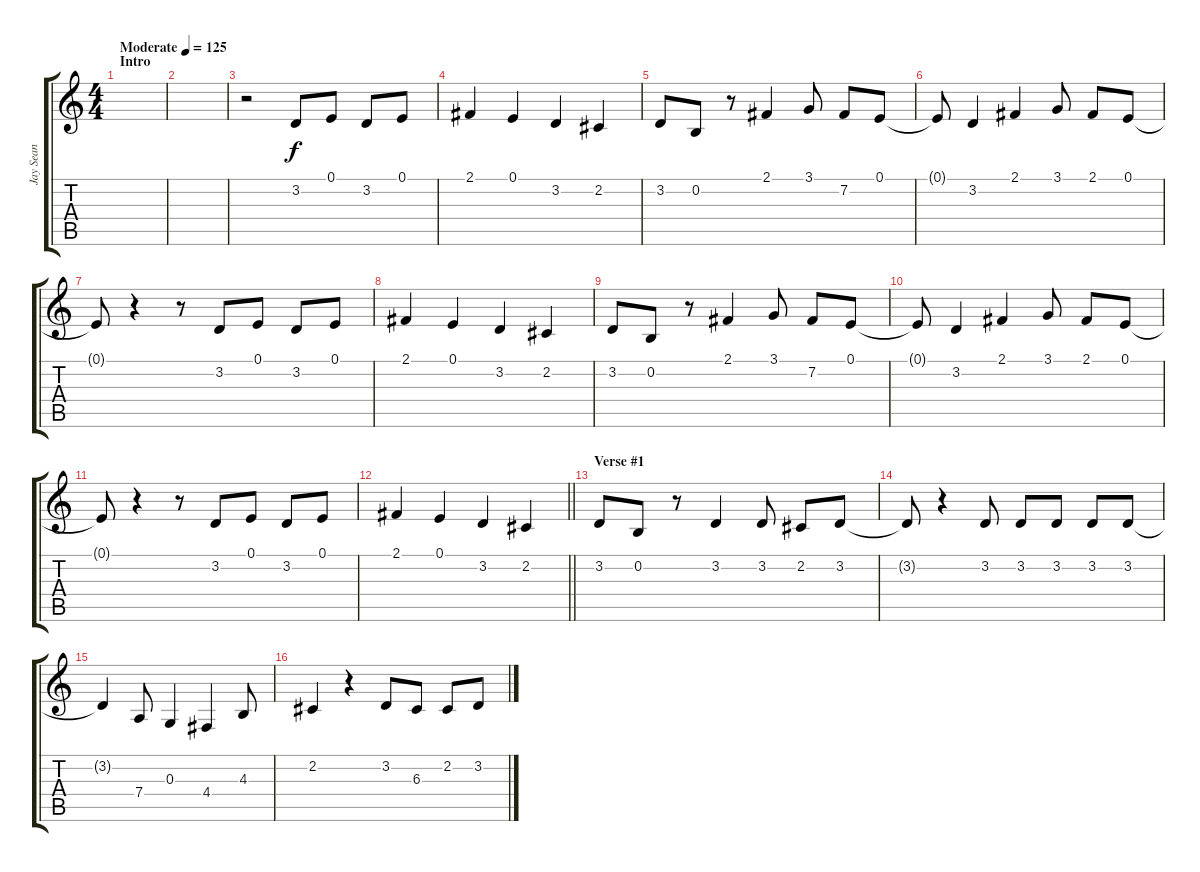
\track ("Jay Sean" "Jay Sean") {instrument electricgrandpiano}
\staff {score tabs}
\tuning (E4 B3 G3 D3 A2 E2) {hide}
\ts (4 4)
\section ("" "Intro")
\tempo (125 "Moderate")
\clef g2
\ks c
|
|
r.2 3.2.8 0.1.8 3.2.8 0.1.8 |
2.1.4 0.1.4 3.2.4 2.2.4 |
3.2.8 0.2.8 r.8 2.1.4 3.1.8 7.2.8 0.1.8 |
0.1{t}.8 3.2.4 2.1.4 3.1.8 2.1.8 0.1.8 |
0.1{t}.8 r.4 r.8 3.2.8 0.1.8 3.2.8 0.1.8 |
2.1.4 0.1.4 3.2.4 2.2.4 |
3.2.8 0.2.8 r.8 2.1.4 3.1.8 7.2.8 0.1.8 |
0.1{t}.8 3.2.4 2.1.4 3.1.8 2.1.8 0.1.8 |
0.1{t}.8 r.4 r.8 3.2.8 0.1.8 3.2.8 0.1.8 |
\barLineRight lightlight
2.1.4 0.1.4 3.2.4 2.2.4 |
\section ("" "Verse #1")
3.2.8 0.2.8 r.8 3.2.4 3.2.8 2.2.8 3.2.8 |
3.2{t}.8 r.4 3.2.8 3.2.8 3.2.8 3.2.8 3.2.8 |
3.2{t}.4 7.4.8 0.3.4 4.4.4 4.3.8 |
2.2.4 r.4 3.2.8 6.3.8 2.2.8 3.2.8
